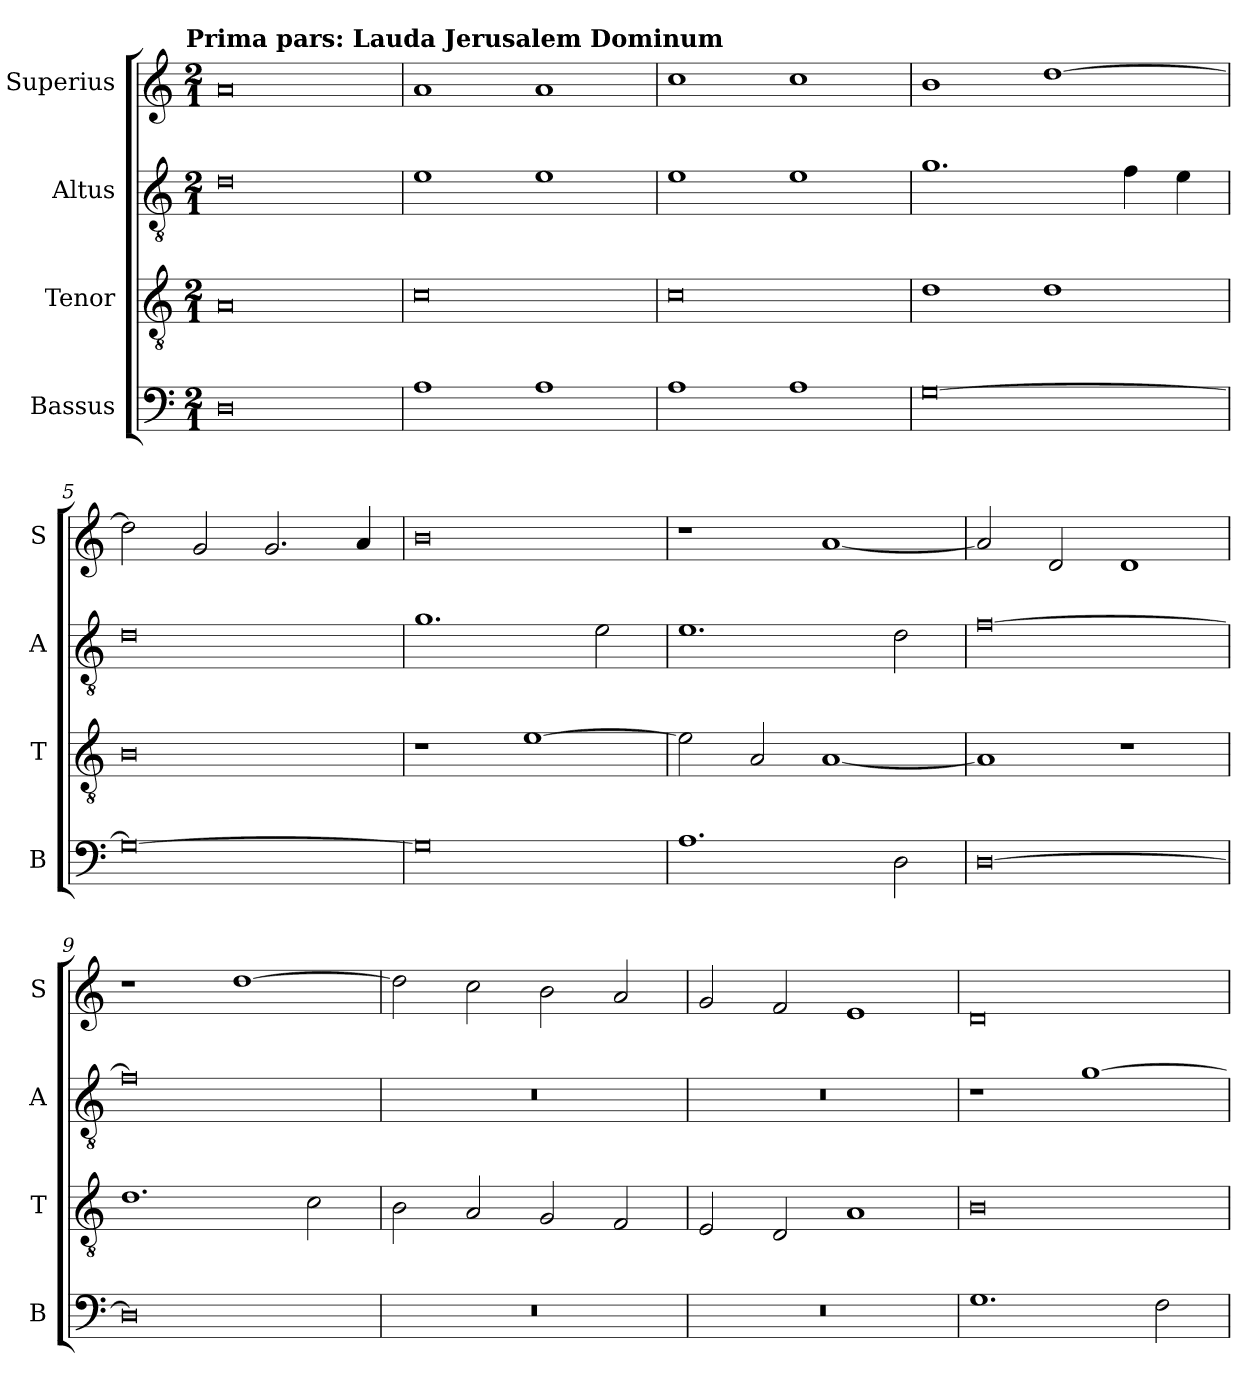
**kern	**kern	**kern	**kern
*part4	*part3	*part2	*part1
*staff4	*staff3	*staff2	*staff1
*I"Bassus	*I"Tenor	*I"Altus	*I"Superius
*I'B	*I'T	*I'A	*I'S
*clefF4	*clefGv2	*clefGv2	*clefG2
*k[]	*k[]	*k[]	*k[]
*C:	*C:	*C:	*C:
!!LO:TX:omd:t=Prima pars&colon; Lauda Jerusalem Dominum
*M2/1	*M2/1	*M2/1	*M2/1
=1	=1	=1	=1
0D	0A	0d	0a
=2	=2	=2	=2
1A	0c	1e	1a
1A	.	1e	1a
=3	=3	=3	=3
1A	0c	1e	1cc
1A	.	1e	1cc
=4	=4	=4	=4
[0G	1d	1.g	1b
.	1d	.	[1dd
.	.	4f	.
.	.	4e	.
=5	=5	=5	=5
0G_	0B	0d	2dd]
.	.	.	2g
.	.	.	2.g
.	.	.	4a
=6	=6	=6	=6
0G]	1r	1.g	0b
.	[1e	.	.
.	.	2e	.
=7	=7	=7	=7
1.A	2e]	1.e	1r
.	2A	.	.
.	[1A	.	[1a
2D	.	2d	.
=8	=8	=8	=8
[0D	1A]	[0f	2a]
.	.	.	2d
.	1r	.	1d
=9	=9	=9	=9
0D]	1.d	0f]	1r
.	.	.	[1dd
.	2c	.	.
=10	=10	=10	=10
0r	2B	0r	2dd]
.	2A	.	2cc
.	2G	.	2b
.	2F	.	2a
=11	=11	=11	=11
0r	2E	0r	2g
.	2D	.	2f
.	1A	.	1e
=12	=12	=12	=12
1.G	0B	1r	0d
.	.	[1g	.
2F	.	.	.
=	=	=	=
*-	*-	*-	*-
